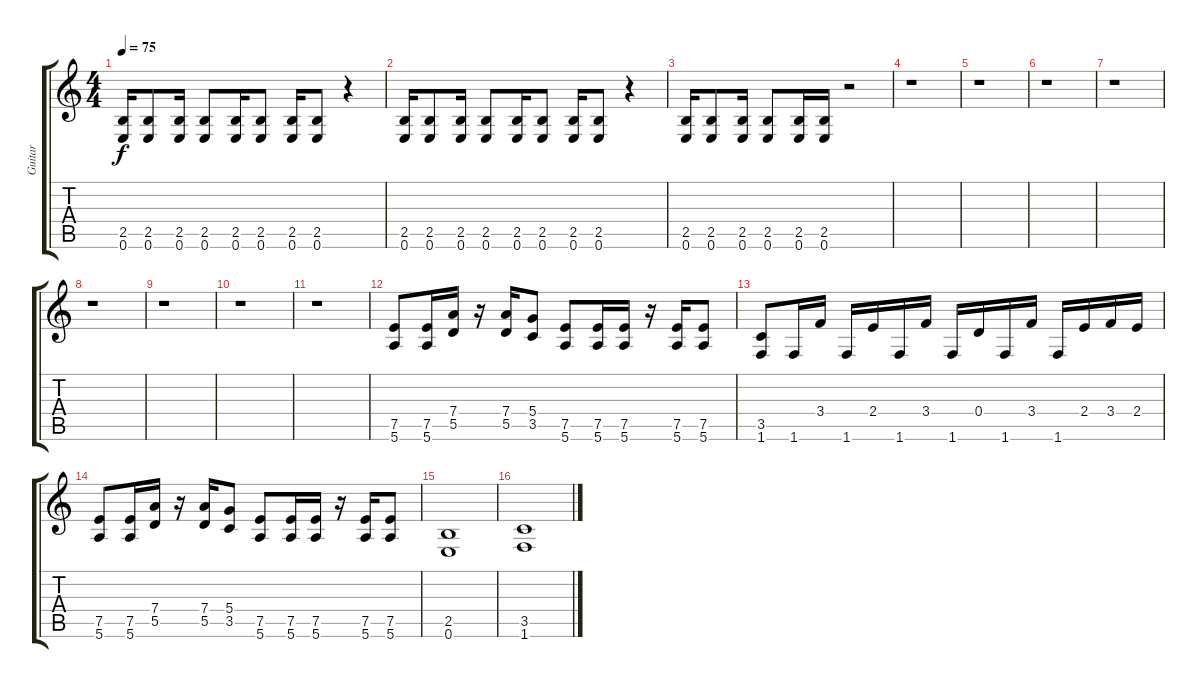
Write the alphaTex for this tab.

\track ("Guitar " "Guitar ") {instrument overdrivenguitar}
\staff {score tabs}
\tuning (E4 B3 G3 D3 A2 E2) {hide}
\ts (4 4)
\tempo 75
\clef g2
\ks c
(2.5 0.6).16{dy f} (2.5 0.6).8 (2.5 0.6).16 (2.5 0.6).8 (2.5 0.6).16 (2.5 0.6).8 (2.5 0.6).16 (2.5 0.6).8 r.4 |
(2.5 0.6).16 (2.5 0.6).8 (2.5 0.6).16 (2.5 0.6).8 (2.5 0.6).16 (2.5 0.6).8 (2.5 0.6).16 (2.5 0.6).8 r.4 |
(2.5 0.6).16 (2.5 0.6).8 (2.5 0.6).16 (2.5 0.6).8 (2.5 0.6).16 (2.5 0.6).16 r.2 |
r.1 |
r.1 |
r.1 |
r.1 |
r.1 |
r.1 |
r.1 |
r.1 |
(7.5 5.6).8 (7.5 5.6).16 (7.4 5.5).16 r.16 (7.4 5.5).16 (5.4 3.5).8 (7.5 5.6).8 (7.5 5.6).16 (7.5 5.6).16 r.16 (7.5 5.6).16 (7.5 5.6).8 |
(3.5 1.6).8 1.6.16 3.4.16 1.6.16 2.4.16 1.6.16 3.4.16 1.6.16 0.4.16 1.6.16 3.4.16 1.6.16 2.4.16 3.4.16 2.4.16 |
(7.5 5.6).8 (7.5 5.6).16 (7.4 5.5).16 r.16 (7.4 5.5).16 (5.4 3.5).8 (7.5 5.6).8 (7.5 5.6).16 (7.5 5.6).16 r.16 (7.5 5.6).16 (7.5 5.6).8 |
(2.5 0.6).1 |
(3.5 1.6).1
